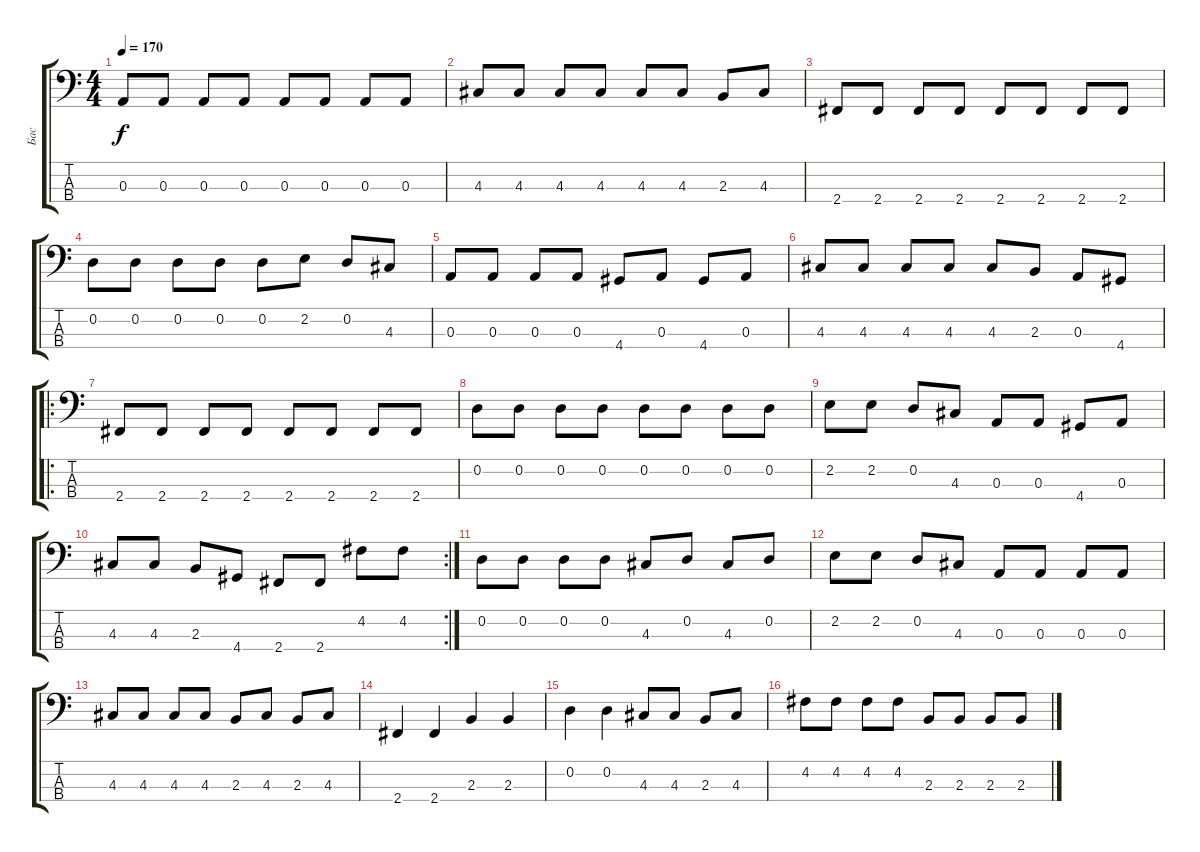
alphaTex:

\track ("Бас" "Бас") {instrument electricbasspick}
\staff {score tabs}
\tuning (G2 D2 A1 E1) {hide}
\ts (4 4)
\tempo 170
\clef f4
\ks c
0.3.8{dy f} 0.3.8 0.3.8 0.3.8 0.3.8 0.3.8 0.3.8 0.3.8 |
4.3.8 4.3.8 4.3.8 4.3.8 4.3.8 4.3.8 2.3.8 4.3.8 |
2.4.8 2.4.8 2.4.8 2.4.8 2.4.8 2.4.8 2.4.8 2.4.8 |
0.2.8 0.2.8 0.2.8 0.2.8 0.2.8 2.2.8 0.2.8 4.3.8 |
0.3.8 0.3.8 0.3.8 0.3.8 4.4.8 0.3.8 4.4.8 0.3.8 |
4.3.8 4.3.8 4.3.8 4.3.8 4.3.8 2.3.8 0.3.8 4.4.8 |
\ro
2.4.8 2.4.8 2.4.8 2.4.8 2.4.8 2.4.8 2.4.8 2.4.8 |
0.2.8 0.2.8 0.2.8 0.2.8 0.2.8 0.2.8 0.2.8 0.2.8 |
2.2.8 2.2.8 0.2.8 4.3.8 0.3.8 0.3.8 4.4.8 0.3.8 |
\rc 2
4.3.8 4.3.8 2.3.8 4.4.8 2.4.8 2.4.8 4.2.8 4.2.8 |
0.2.8 0.2.8 0.2.8 0.2.8 4.3.8 0.2.8 4.3.8 0.2.8 |
2.2.8 2.2.8 0.2.8 4.3.8 0.3.8 0.3.8 0.3.8 0.3.8 |
4.3.8 4.3.8 4.3.8 4.3.8 2.3.8 4.3.8 2.3.8 4.3.8 |
2.4.4 2.4.4 2.3.4 2.3.4 |
0.2.4 0.2.4 4.3.8 4.3.8 2.3.8 4.3.8 |
4.2.8 4.2.8 4.2.8 4.2.8 2.3.8 2.3.8 2.3.8 2.3.8
